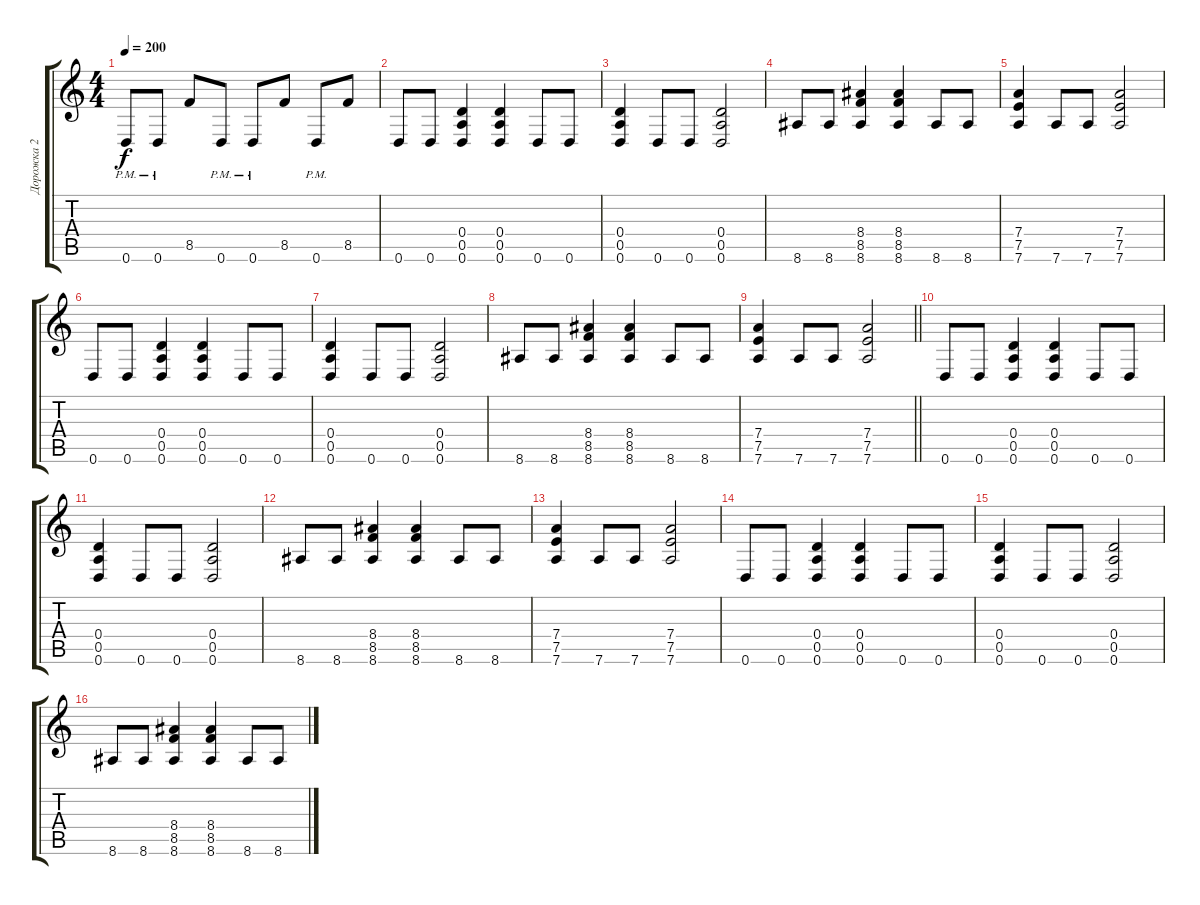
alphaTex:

\track ("Дорожка 2" "Дорожка 2") {instrument distortionguitar}
\staff {score tabs}
\tuning (E4 B3 G3 D3 A2 D2) {hide}
\ts (4 4)
\tempo 200
\clef g2
\ks c
0.6{pm}.8{dy f} 0.6{pm}.8 8.5.8 0.6{pm}.8 0.6{pm}.8 8.5.8 0.6{pm}.8 8.5.8 |
0.6.8{volume 14} 0.6.8 (0.4 0.5 0.6).4 (0.4 0.5 0.6).4 0.6.8 0.6.8 |
(0.4 0.5 0.6).4 0.6.8 0.6.8 (0.4 0.5 0.6).2 |
8.6.8 8.6.8 (8.4 8.5 8.6).4 (8.4 8.5 8.6).4 8.6.8 8.6.8 |
(7.4 7.5 7.6).4 7.6.8 7.6.8 (7.4 7.5 7.6).2 |
0.6.8 0.6.8 (0.4 0.5 0.6).4 (0.4 0.5 0.6).4 0.6.8 0.6.8 |
(0.4 0.5 0.6).4 0.6.8 0.6.8 (0.4 0.5 0.6).2 |
8.6.8 8.6.8 (8.4 8.5 8.6).4 (8.4 8.5 8.6).4 8.6.8 8.6.8 |
\barLineRight lightlight
(7.4 7.5 7.6).4 7.6.8 7.6.8 (7.4 7.5 7.6).2 |
0.6.8 0.6.8 (0.4 0.5 0.6).4 (0.4 0.5 0.6).4 0.6.8 0.6.8 |
(0.4 0.5 0.6).4 0.6.8 0.6.8 (0.4 0.5 0.6).2 |
8.6.8 8.6.8 (8.4 8.5 8.6).4 (8.4 8.5 8.6).4 8.6.8 8.6.8 |
(7.4 7.5 7.6).4 7.6.8 7.6.8 (7.4 7.5 7.6).2 |
0.6.8 0.6.8 (0.4 0.5 0.6).4 (0.4 0.5 0.6).4 0.6.8 0.6.8 |
(0.4 0.5 0.6).4 0.6.8 0.6.8 (0.4 0.5 0.6).2 |
8.6.8 8.6.8 (8.4 8.5 8.6).4 (8.4 8.5 8.6).4 8.6.8 8.6.8
